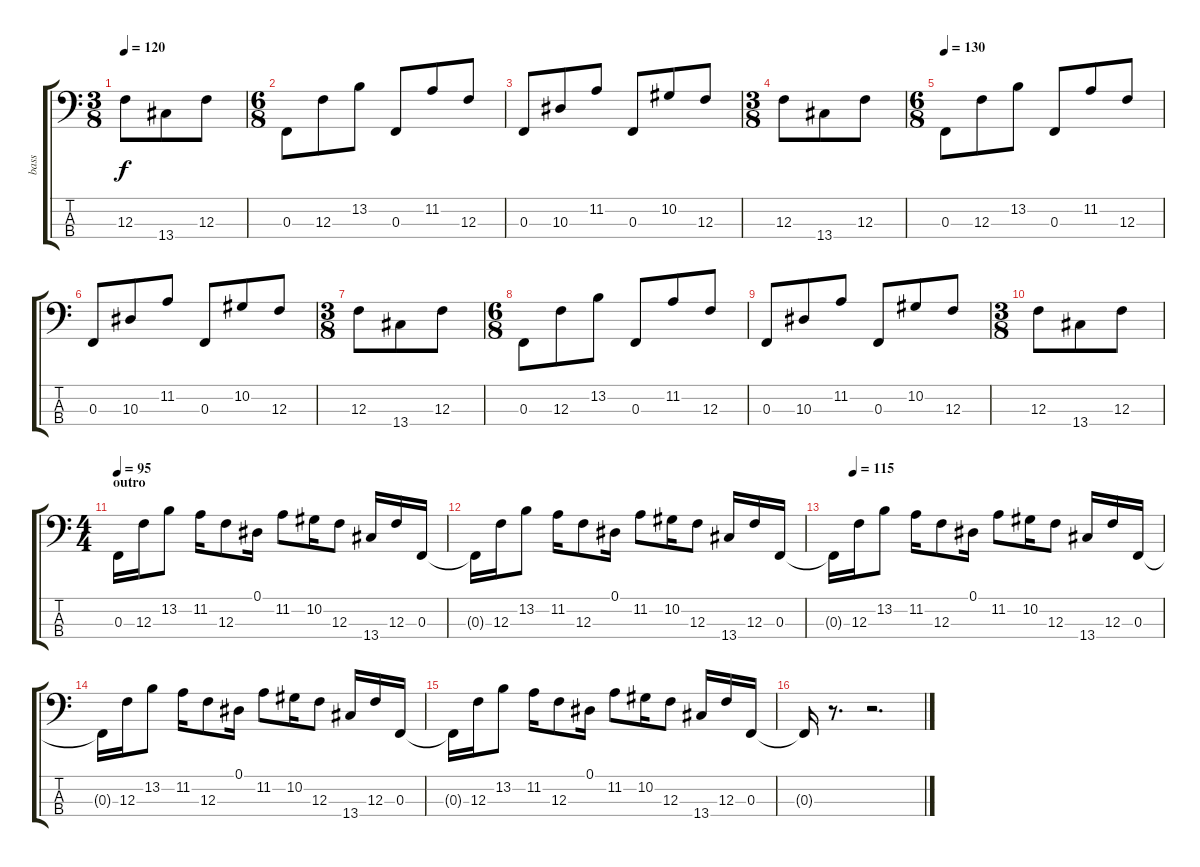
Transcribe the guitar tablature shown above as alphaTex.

\track ("bass" "bass") {instrument electricbasspick}
\staff {score tabs}
\tuning (Eb2 Bb1 F1 C1) {hide}
\ts (3 8)
\tempo 120
\clef f4
\ks c
12.3.8{dy f} 13.4.8 12.3.8 |
\ts (6 8)
0.3.8 12.3.8 13.2.8 0.3.8 11.2.8 12.3.8 |
0.3.8 10.3.8 11.2.8 0.3.8 10.2.8 12.3.8 |
\ts (3 8)
12.3.8 13.4.8 12.3.8 |
\ts (6 8)
\tempo 130
0.3.8 12.3.8 13.2.8 0.3.8 11.2.8 12.3.8 |
0.3.8 10.3.8 11.2.8 0.3.8 10.2.8 12.3.8 |
\ts (3 8)
12.3.8 13.4.8 12.3.8 |
\ts (6 8)
0.3.8 12.3.8 13.2.8 0.3.8 11.2.8 12.3.8 |
0.3.8 10.3.8 11.2.8 0.3.8 10.2.8 12.3.8 |
\ts (3 8)
12.3.8 13.4.8 12.3.8 |
\ts (4 4)
\section ("" "outro")
\tempo 95
0.3.16 12.3.16 13.2.8 11.2.16 12.3.8 0.1.16 11.2.8 10.2.16 12.3.8 13.4.16 12.3.16 0.3.16 |
0.3{t}.16 12.3.16 13.2.8 11.2.16 12.3.8 0.1.16 11.2.8 10.2.16 12.3.8 13.4.16 12.3.16 0.3.16 |
\tempo (115 0.0625)
0.3{t}.16 12.3.16 13.2.8 11.2.16 12.3.8 0.1.16 11.2.8 10.2.16 12.3.8 13.4.16 12.3.16 0.3.16 |
0.3{t}.16 12.3.16 13.2.8 11.2.16 12.3.8 0.1.16 11.2.8 10.2.16 12.3.8 13.4.16 12.3.16 0.3.16 |
0.3{t}.16 12.3.16 13.2.8 11.2.16 12.3.8 0.1.16 11.2.8 10.2.16 12.3.8 13.4.16 12.3.16 0.3.16 |
0.3{t}.16 r.8{d} r.2{d}
